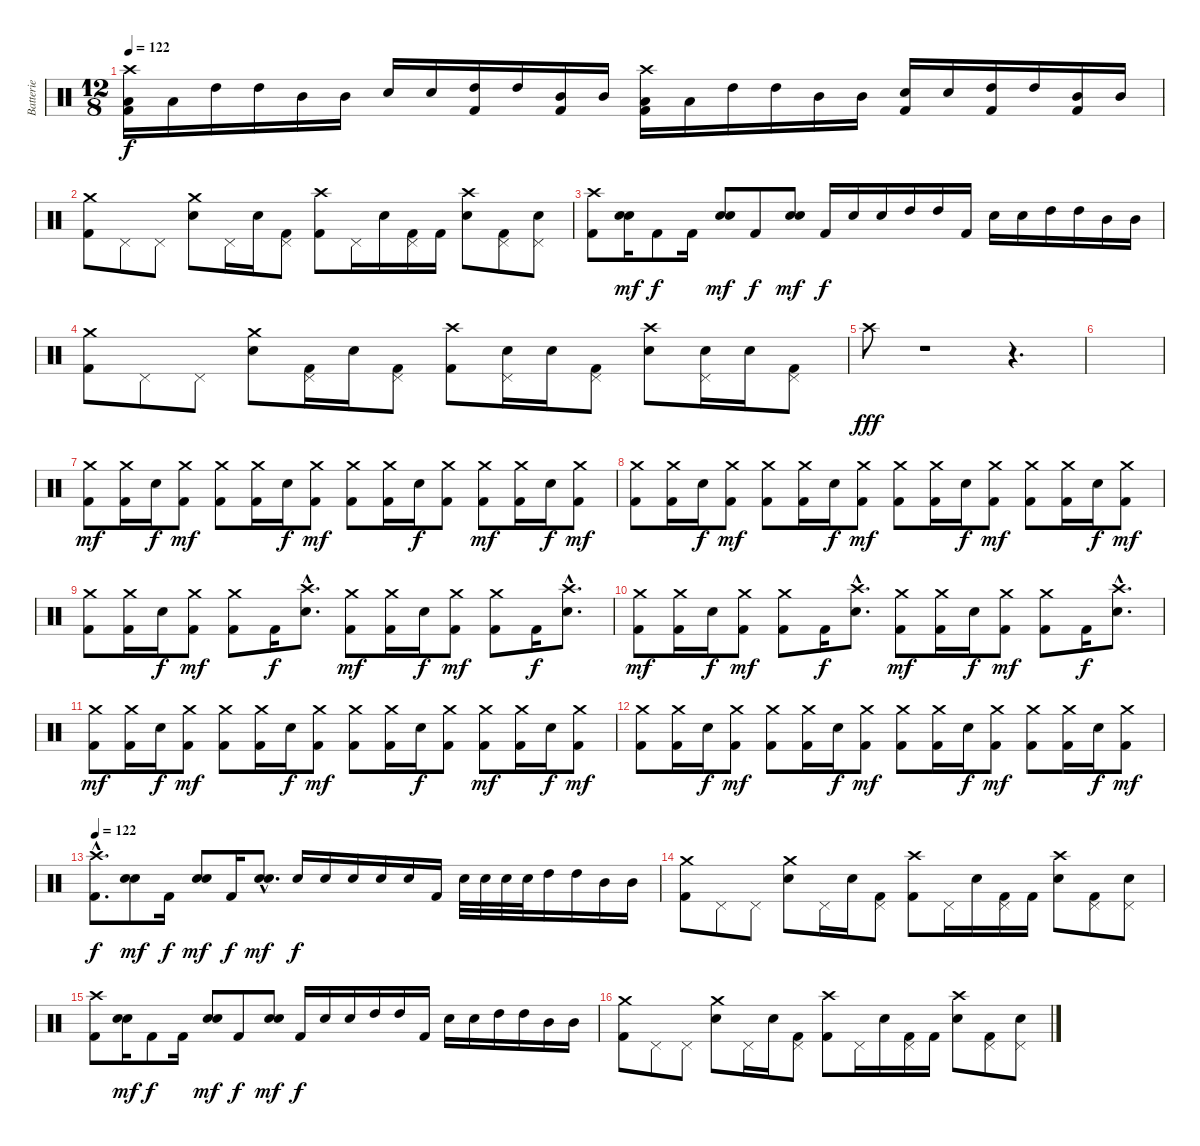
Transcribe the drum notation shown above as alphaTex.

\track ("Batterie" "Batterie") {instrument percussion}
\staff {score}
\articulation defaults
\ts (12 8)
\tempo 122
\clef neutral
\ks c
("Crash high (hit)" "Low Tom (hit)" "Kick (hit) 2").16{dy f} "Low Tom (hit)".16 "High Tom (hit)".16 "High Tom (hit)".16 "Mid Tom (hit)".16 "Mid Tom (hit)".16 "Electric Snare (hit)".16 "Electric Snare (hit)".16 ("High Tom (hit)" "Kick (hit) 2").16 "High Tom (hit)".16 ("Mid Tom (hit)" "Kick (hit) 2").16 "Mid Tom (hit)".16 ("Crash high (hit)" "Low Tom (hit)" "Kick (hit) 2").16 "Low Tom (hit)".16 "High Tom (hit)".16 "High Tom (hit)".16 "Mid Tom (hit)".16 "Mid Tom (hit)".16 ("Electric Snare (hit)" "Kick (hit) 2").16 "Electric Snare (hit)".16 ("High Tom (hit)" "Kick (hit) 2").16 "High Tom (hit)".16 ("Mid Tom (hit)" "Kick (hit) 2").16 "Mid Tom (hit)".16 |
("Crash medium (hit)" "Kick (hit) 2").8 "Pedal Hi-Hat (hit)".8 "Pedal Hi-Hat (hit)".8 ("Crash medium (hit)" "Electric Snare (hit)").8 "Pedal Hi-Hat (hit)".16 "Electric Snare (hit)".16 ("Pedal Hi-Hat (hit)" "Kick (hit) 2").8 ("Crash high (hit)" "Kick (hit) 2").8 "Pedal Hi-Hat (hit)".16 "Electric Snare (hit)".16 ("Pedal Hi-Hat (hit)" "Kick (hit) 2").16 "Kick (hit) 2".16 ("Crash high (hit)" "Electric Snare (hit)").8 ("Pedal Hi-Hat (hit)" "Kick (hit) 2").8 ("Pedal Hi-Hat (hit)" "Electric Snare (hit)").8 |
("Crash high (hit)" "Kick (hit) 2").8 ("Electric Snare (hit)" "Electric Snare (hit)").16{dy mf} "Kick (hit) 2".8{dy f} "Kick (hit) 2".16 ("Electric Snare (hit)" "Electric Snare (hit)").8{dy mf} "Kick (hit) 2".8{dy f} ("Electric Snare (hit)" "Electric Snare (hit)").8{dy mf} "Kick (hit) 2".16{dy f} "Electric Snare (hit)".16 "Electric Snare (hit)".16 "High Tom (hit)".16 "High Tom (hit)".16 "Kick (hit) 2".16 "Electric Snare (hit)".16 "Electric Snare (hit)".16 "High Tom (hit)".16 "High Tom (hit)".16 "Mid Tom (hit)".16 "Mid Tom (hit)".16 |
("Crash medium (hit)" "Kick (hit) 2").8 "Pedal Hi-Hat (hit)".8 "Pedal Hi-Hat (hit)".8 ("Crash medium (hit)" "Electric Snare (hit)").8 ("Pedal Hi-Hat (hit)" "Kick (hit) 2").16 "Electric Snare (hit)".16 ("Pedal Hi-Hat (hit)" "Kick (hit) 2").8 ("Crash high (hit)" "Kick (hit) 2").8 ("Pedal Hi-Hat (hit)" "Electric Snare (hit)").16 "Electric Snare (hit)".16 ("Pedal Hi-Hat (hit)" "Kick (hit) 2").8 ("Crash high (hit)" "Electric Snare (hit)").8 ("Pedal Hi-Hat (hit)" "Electric Snare (hit)").16 "Electric Snare (hit)".16 ("Pedal Hi-Hat (hit)" "Kick (hit) 2").8 |
"Crash high (hit)".8{dy fff} r.1 r.4{d} |
|
("Crash medium (hit)" "Kick (hit) 2").8{dy mf} ("Crash medium (hit)" "Kick (hit) 2").16 "Electric Snare (hit)".16{dy f} ("Crash medium (hit)" "Kick (hit) 2").8{dy mf} ("Crash medium (hit)" "Kick (hit) 2").8 ("Crash medium (hit)" "Kick (hit) 2").16 "Electric Snare (hit)".16{dy f} ("Crash medium (hit)" "Kick (hit) 2").8{dy mf} ("Crash medium (hit)" "Kick (hit) 2").8 ("Crash medium (hit)" "Kick (hit) 2").16 "Electric Snare (hit)".16{dy f} ("Crash medium (hit)" "Kick (hit) 2").8 ("Crash medium (hit)" "Kick (hit) 2").8{dy mf} ("Crash medium (hit)" "Kick (hit) 2").16 "Electric Snare (hit)".16{dy f} ("Crash medium (hit)" "Kick (hit) 2").8{dy mf} |
("Crash medium (hit)" "Kick (hit) 2").8 ("Crash medium (hit)" "Kick (hit) 2").16 "Electric Snare (hit)".16{dy f} ("Crash medium (hit)" "Kick (hit) 2").8{dy mf} ("Crash medium (hit)" "Kick (hit) 2").8 ("Crash medium (hit)" "Kick (hit) 2").16 "Electric Snare (hit)".16{dy f} ("Crash medium (hit)" "Kick (hit) 2").8{dy mf} ("Crash medium (hit)" "Kick (hit) 2").8 ("Crash medium (hit)" "Kick (hit) 2").16 "Electric Snare (hit)".16{dy f} ("Crash medium (hit)" "Kick (hit) 2").8{dy mf} ("Crash medium (hit)" "Kick (hit) 2").8 ("Crash medium (hit)" "Kick (hit) 2").16 "Electric Snare (hit)".16{dy f} ("Crash medium (hit)" "Kick (hit) 2").8{dy mf} |
("Crash medium (hit)" "Kick (hit) 2").8 ("Crash medium (hit)" "Kick (hit) 2").16 "Electric Snare (hit)".16{dy f} ("Crash medium (hit)" "Kick (hit) 2").8{dy mf} ("Crash medium (hit)" "Kick (hit) 2").8 "Kick (hit) 2".16{dy f} ("Crash high (hit)"{hac} "Electric Snare (hit)"{hac}).8{d} ("Crash medium (hit)" "Kick (hit) 2").8{dy mf} ("Crash medium (hit)" "Kick (hit) 2").16 "Electric Snare (hit)".16{dy f} ("Crash medium (hit)" "Kick (hit) 2").8{dy mf} ("Crash medium (hit)" "Kick (hit) 2").8 "Kick (hit) 2".16{dy f} ("Crash high (hit)"{hac} "Electric Snare (hit)"{hac}).8{d} |
("Crash medium (hit)" "Kick (hit) 2").8{dy mf} ("Crash medium (hit)" "Kick (hit) 2").16 "Electric Snare (hit)".16{dy f} ("Crash medium (hit)" "Kick (hit) 2").8{dy mf} ("Crash medium (hit)" "Kick (hit) 2").8 "Kick (hit) 2".16{dy f} ("Crash high (hit)"{hac} "Electric Snare (hit)"{hac}).8{d} ("Crash medium (hit)" "Kick (hit) 2").8{dy mf} ("Crash medium (hit)" "Kick (hit) 2").16 "Electric Snare (hit)".16{dy f} ("Crash medium (hit)" "Kick (hit) 2").8{dy mf} ("Crash medium (hit)" "Kick (hit) 2").8 "Kick (hit) 2".16{dy f} ("Crash high (hit)"{hac} "Electric Snare (hit)"{hac}).8{d} |
("Crash medium (hit)" "Kick (hit) 2").8{dy mf} ("Crash medium (hit)" "Kick (hit) 2").16 "Electric Snare (hit)".16{dy f} ("Crash medium (hit)" "Kick (hit) 2").8{dy mf} ("Crash medium (hit)" "Kick (hit) 2").8 ("Crash medium (hit)" "Kick (hit) 2").16 "Electric Snare (hit)".16{dy f} ("Crash medium (hit)" "Kick (hit) 2").8{dy mf} ("Crash medium (hit)" "Kick (hit) 2").8 ("Crash medium (hit)" "Kick (hit) 2").16 "Electric Snare (hit)".16{dy f} ("Crash medium (hit)" "Kick (hit) 2").8 ("Crash medium (hit)" "Kick (hit) 2").8{dy mf} ("Crash medium (hit)" "Kick (hit) 2").16 "Electric Snare (hit)".16{dy f} ("Crash medium (hit)" "Kick (hit) 2").8{dy mf} |
("Crash medium (hit)" "Kick (hit) 2").8 ("Crash medium (hit)" "Kick (hit) 2").16 "Electric Snare (hit)".16{dy f} ("Crash medium (hit)" "Kick (hit) 2").8{dy mf} ("Crash medium (hit)" "Kick (hit) 2").8 ("Crash medium (hit)" "Kick (hit) 2").16 "Electric Snare (hit)".16{dy f} ("Crash medium (hit)" "Kick (hit) 2").8{dy mf} ("Crash medium (hit)" "Kick (hit) 2").8 ("Crash medium (hit)" "Kick (hit) 2").16 "Electric Snare (hit)".16{dy f} ("Crash medium (hit)" "Kick (hit) 2").8{dy mf} ("Crash medium (hit)" "Kick (hit) 2").8 ("Crash medium (hit)" "Kick (hit) 2").16 "Electric Snare (hit)".16{dy f} ("Crash medium (hit)" "Kick (hit) 2").8{dy mf} |
\tempo 122
("Crash high (hit)"{hac} "Kick (hit) 2"{hac}).8{d dy f} ("Electric Snare (hit)" "Electric Snare (hit)").8{dy mf} "Kick (hit) 2".16{dy f} ("Electric Snare (hit)" "Electric Snare (hit)").8{dy mf} "Kick (hit) 2".16{dy f} ("Electric Snare (hit)"{hac} "Electric Snare (hit)"{hac}).8{d dy mf} "Electric Snare (hit)".16{dy f} "Electric Snare (hit)".16 "Electric Snare (hit)".16 "Electric Snare (hit)".16 "Electric Snare (hit)".16 "Kick (hit) 2".16 "Electric Snare (hit)".32 "Electric Snare (hit)".32 "Electric Snare (hit)".32 "Electric Snare (hit)".32 "High Tom (hit)".16 "High Tom (hit)".16 "Mid Tom (hit)".16 "Mid Tom (hit)".16 |
("Crash medium (hit)" "Kick (hit) 2").8 "Pedal Hi-Hat (hit)".8 "Pedal Hi-Hat (hit)".8 ("Crash medium (hit)" "Electric Snare (hit)").8 "Pedal Hi-Hat (hit)".16 "Electric Snare (hit)".16 ("Pedal Hi-Hat (hit)" "Kick (hit) 2").8 ("Crash high (hit)" "Kick (hit) 2").8 "Pedal Hi-Hat (hit)".16 "Electric Snare (hit)".16 ("Pedal Hi-Hat (hit)" "Kick (hit) 2").16 "Kick (hit) 2".16 ("Crash high (hit)" "Electric Snare (hit)").8 ("Pedal Hi-Hat (hit)" "Kick (hit) 2").8 ("Pedal Hi-Hat (hit)" "Electric Snare (hit)").8 |
("Crash high (hit)" "Kick (hit) 2").8 ("Electric Snare (hit)" "Electric Snare (hit)").16{dy mf} "Kick (hit) 2".8{dy f} "Kick (hit) 2".16 ("Electric Snare (hit)" "Electric Snare (hit)").8{dy mf} "Kick (hit) 2".8{dy f} ("Electric Snare (hit)" "Electric Snare (hit)").8{dy mf} "Kick (hit) 2".16{dy f} "Electric Snare (hit)".16 "Electric Snare (hit)".16 "High Tom (hit)".16 "High Tom (hit)".16 "Kick (hit) 2".16 "Electric Snare (hit)".16 "Electric Snare (hit)".16 "High Tom (hit)".16 "High Tom (hit)".16 "Mid Tom (hit)".16 "Mid Tom (hit)".16 |
("Crash medium (hit)" "Kick (hit) 2").8 "Pedal Hi-Hat (hit)".8 "Pedal Hi-Hat (hit)".8 ("Crash medium (hit)" "Electric Snare (hit)").8 "Pedal Hi-Hat (hit)".16 "Electric Snare (hit)".16 ("Pedal Hi-Hat (hit)" "Kick (hit) 2").8 ("Crash high (hit)" "Kick (hit) 2").8 "Pedal Hi-Hat (hit)".16 "Electric Snare (hit)".16 ("Pedal Hi-Hat (hit)" "Kick (hit) 2").16 "Kick (hit) 2".16 ("Crash high (hit)" "Electric Snare (hit)").8 ("Pedal Hi-Hat (hit)" "Kick (hit) 2").8 ("Pedal Hi-Hat (hit)" "Electric Snare (hit)").8
